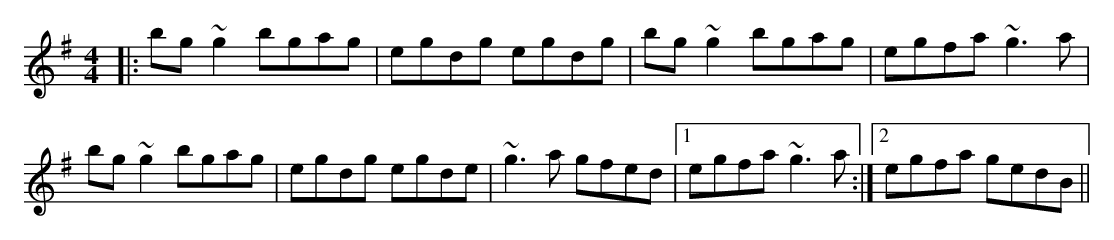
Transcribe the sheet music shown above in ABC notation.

X:1
M:4/4
K:G
|:bg~g2 bgag|egdg egdg|bg~g2 bgag|egfa ~g3a|
bg~g2 bgag|egdg egde|~g3a gfed|1 egfa ~g3a:|2 egfa gedB||
